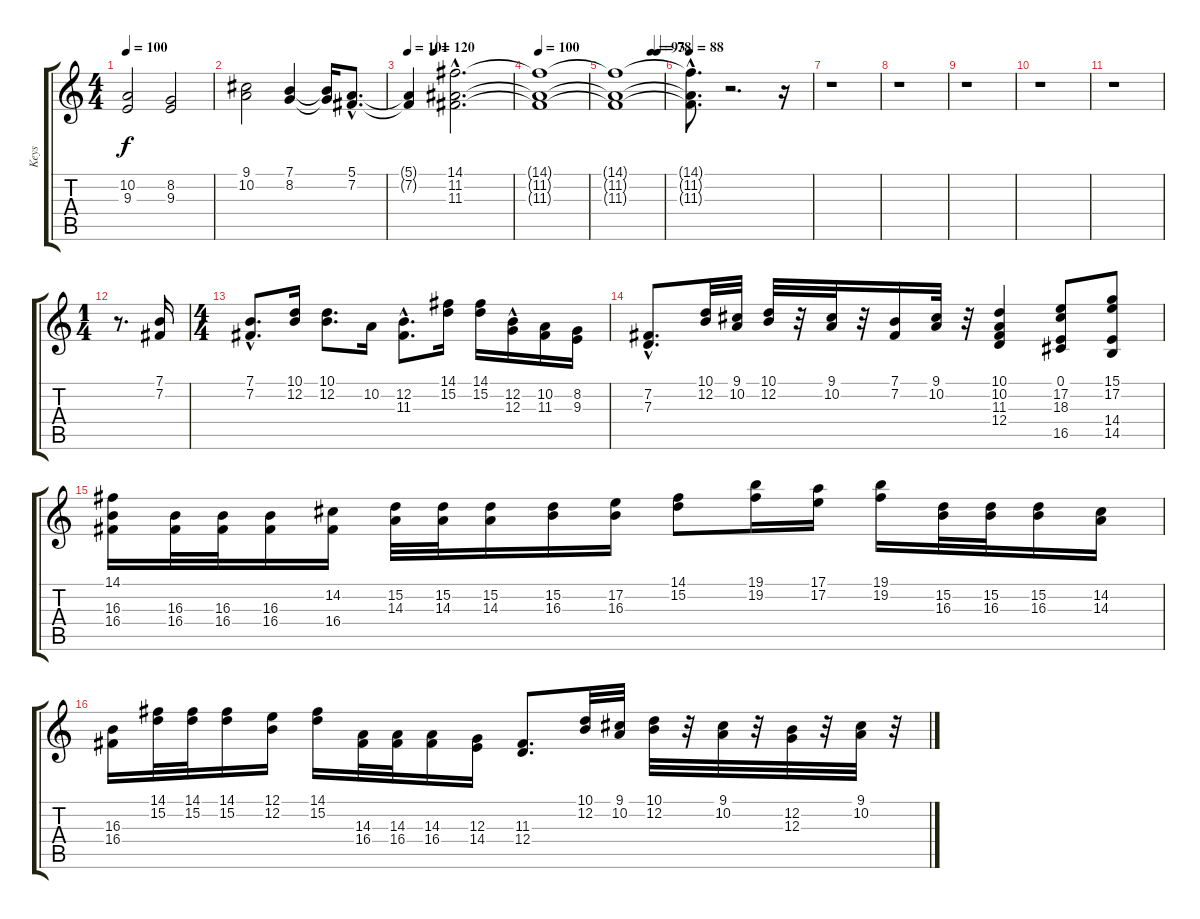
\track ("Keys" "Keys") {instrument brasssection}
\staff {score tabs}
\tuning (E4 B3 G3 D3 A2 E2) {hide}
\ts (4 4)
\tempo 100
\clef g2
\ks c
(10.2 9.3).2{dy f} (8.2 9.3).2 |
(9.1 10.2).2 (7.1 8.2).4 (7.1{t} 8.2{t}).16 (5.1{hac} 7.2{hac}).8{d} |
\tempo 101
\tempo (120 0.25)
(5.1{t} 7.2{t}).4 (14.1{hac} 11.2{hac} 11.3{hac}).2{d} |
\tempo 100
(14.1{t} 11.2{t} 11.3{t}).1 |
\tempo (93 0.75)
\tempo (78 0.875)
(14.1{t} 11.2{t} 11.3{t}).1 |
\tempo 88
(14.1{hac t} 11.2{hac t} 11.3{hac t}).8{d} r.2{d} r.16 |
r.1 |
r.1 |
r.1 |
r.1 |
r.1 |
\ts (1 4)
r.8{d} (7.1 7.2).16 |
\ts (4 4)
(7.1{hac} 7.2).8{d} (10.1 12.2).16 (10.1 12.2).8{d} 10.2.16 (12.2{hac} 11.3{hac}).8{d} (14.1 15.2).16 (14.1 15.2).16 (12.2{hac} 12.3).16 (10.2 11.3).16 (8.2 9.3).16 |
(7.2{hac} 7.3).8{d} (10.1 12.2).32 (9.1 10.2).32 (10.1 12.2).32 r.32 (9.1 10.2).32 r.32 (7.1 7.2).16 (9.1 10.2).32 r.32 (10.1 10.2 11.3 12.4).4 (0.1 17.2 18.3 16.5).8 (15.1 17.2 14.4 14.5).8 |
(14.1 16.3 16.4).16 (16.3 16.4).32 (16.3 16.4).32 (16.3 16.4).16 (14.2 16.4).16 (15.2 14.3).32 (15.2 14.3).32 (15.2 14.3).16 (15.2 16.3).16 (17.2 16.3).16 (14.1 15.2).8 (19.1 19.2).16 (17.1 17.2).16 (19.1 19.2).16 (15.2 16.3).32 (15.2 16.3).32 (15.2 16.3).16 (14.2 14.3).16 |
(16.3 16.4).16 (14.1 15.2).32 (14.1 15.2).32 (14.1 15.2).16 (12.1 12.2).16 (14.1 15.2).16 (14.3 16.4).32 (14.3 16.4).32 (14.3 16.4).16 (12.3 14.4).16 (11.3 12.4).8{d} (10.1 12.2).32 (9.1 10.2).32 (10.1 12.2).32 r.32 (9.1 10.2).32 r.32 (12.2 12.3).32 r.32 (9.1 10.2).32 r.32
